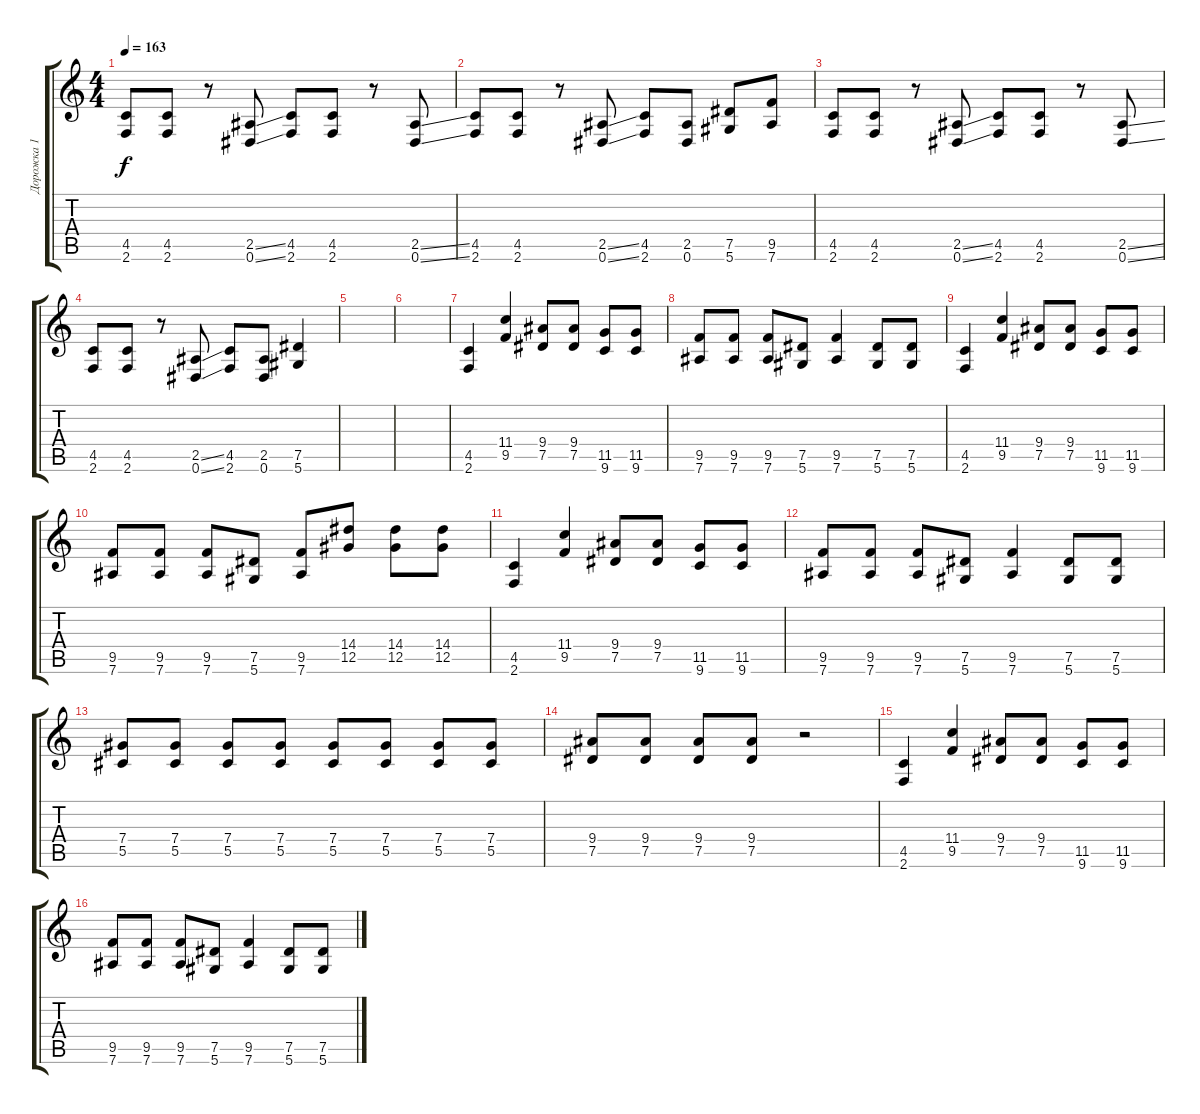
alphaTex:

\track ("Дорожка 1" "Дорожка 1") {instrument overdrivenguitar}
\staff {score tabs}
\tuning (Eb4 Bb3 Gb3 Db3 Ab2 Eb2) {hide}
\ts (4 4)
\tempo 163
\clef g2
\ks c
(4.5 2.6).8{dy f} (4.5 2.6).8 r.8 (2.5{ss} 0.6{ss}).8 (4.5 2.6).8 (4.5 2.6).8 r.8 (2.5{ss} 0.6{ss}).8 |
(4.5 2.6).8 (4.5 2.6).8 r.8 (2.5{ss} 0.6{ss}).8 (4.5 2.6).8 (2.5 0.6).8 (7.5 5.6).8 (9.5 7.6).8 |
(4.5 2.6).8 (4.5 2.6).8 r.8 (2.5{ss} 0.6{ss}).8 (4.5 2.6).8 (4.5 2.6).8 r.8 (2.5{ss} 0.6{ss}).8 |
(4.5 2.6).8 (4.5 2.6).8 r.8 (2.5{ss} 0.6{ss}).8 (4.5 2.6).8 (2.5 0.6).8 (7.5 5.6).4 |
|
|
(4.5 2.6).4 (11.4 9.5).4 (9.4 7.5).8 (9.4 7.5).8 (11.5 9.6).8 (11.5 9.6).8 |
(9.5 7.6).8 (9.5 7.6).8 (9.5 7.6).8 (7.5 5.6).8 (9.5 7.6).4 (7.5 5.6).8 (7.5 5.6).8 |
(4.5 2.6).4 (11.4 9.5).4 (9.4 7.5).8 (9.4 7.5).8 (11.5 9.6).8 (11.5 9.6).8 |
(9.5 7.6).8 (9.5 7.6).8 (9.5 7.6).8 (7.5 5.6).8 (9.5 7.6).8 (14.4 12.5).8 (14.4 12.5).8 (14.4 12.5).8 |
(4.5 2.6).4 (11.4 9.5).4 (9.4 7.5).8 (9.4 7.5).8 (11.5 9.6).8 (11.5 9.6).8 |
(9.5 7.6).8 (9.5 7.6).8 (9.5 7.6).8 (7.5 5.6).8 (9.5 7.6).4 (7.5 5.6).8 (7.5 5.6).8 |
(7.4 5.5).8 (7.4 5.5).8 (7.4 5.5).8 (7.4 5.5).8 (7.4 5.5).8 (7.4 5.5).8 (7.4 5.5).8 (7.4 5.5).8 |
(9.4 7.5).8 (9.4 7.5).8 (9.4 7.5).8 (9.4 7.5).8 r.2 |
(4.5 2.6).4 (11.4 9.5).4 (9.4 7.5).8 (9.4 7.5).8 (11.5 9.6).8 (11.5 9.6).8 |
(9.5 7.6).8 (9.5 7.6).8 (9.5 7.6).8 (7.5 5.6).8 (9.5 7.6).4 (7.5 5.6).8 (7.5 5.6).8
